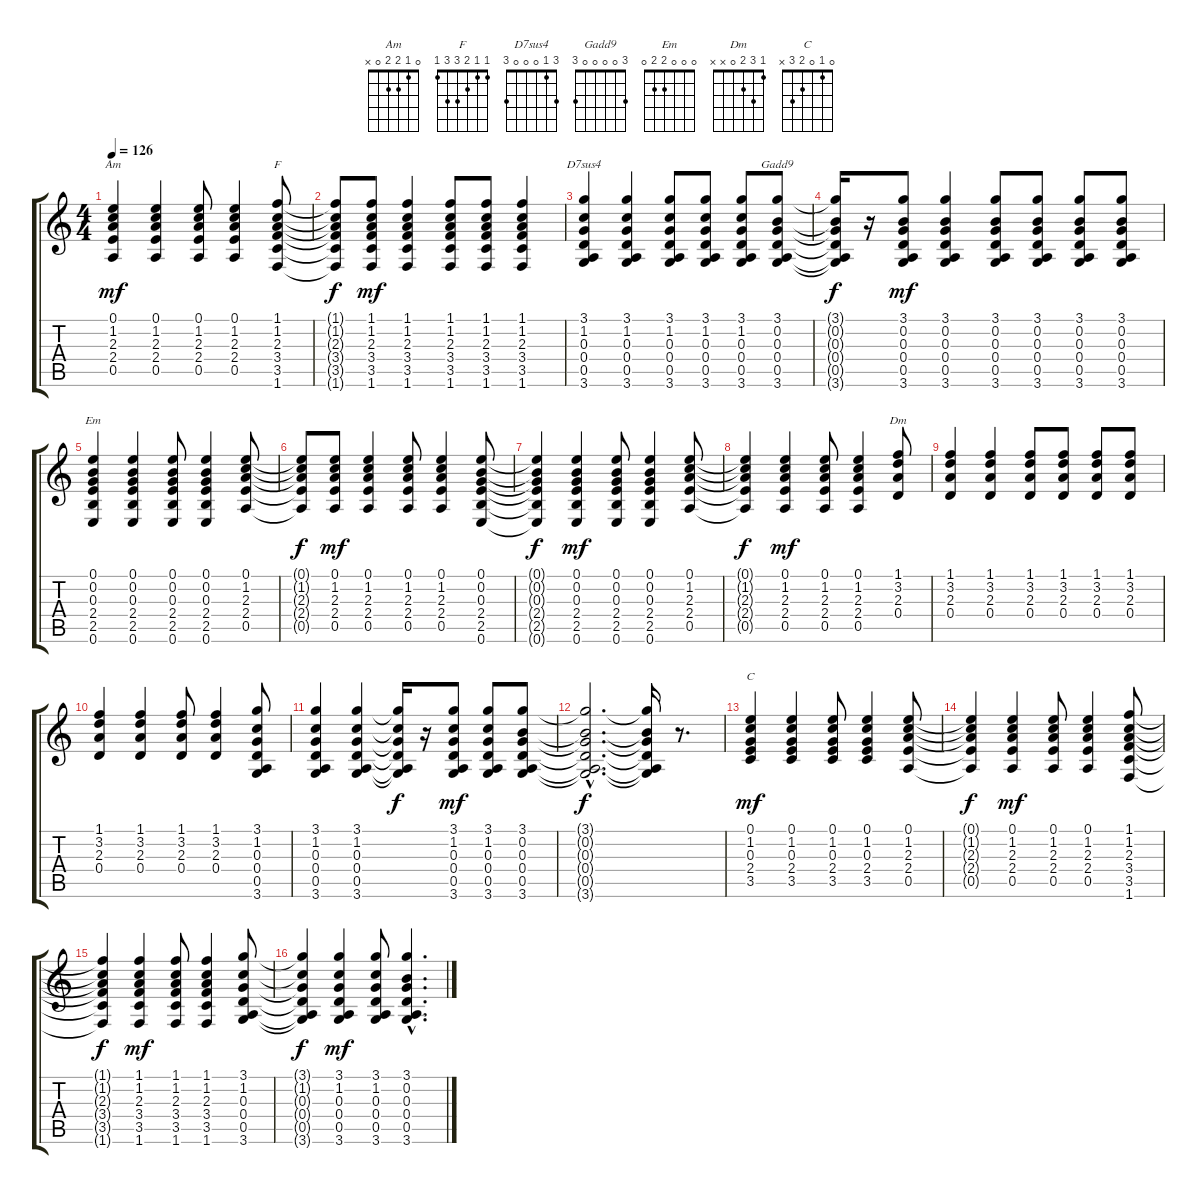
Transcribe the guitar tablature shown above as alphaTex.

\track "" {instrument acousticguitarsteel}
\staff {score tabs}
\tuning (E4 B3 G3 D3 A2 E2) {hide}
\chord ("Am" 0 1 2 2 0 x)
\chord ("F" 1 1 2 3 3 1)
\chord ("D7sus4" 3 1 0 0 0 3)
\chord ("Gadd9" 3 0 0 0 0 3)
\chord ("Em" 0 0 0 2 2 0)
\chord ("Dm" 1 3 2 0 x x)
\chord ("C" 0 1 0 2 3 x)
\ts (4 4)
\tempo 126
\clef g2
\ks c
(0.1 1.2 2.3 2.4 0.5).4{ch "Am" dy mf} (0.1 1.2 2.3 2.4 0.5).4 (0.1 1.2 2.3 2.4 0.5).8 (0.1 1.2 2.3 2.4 0.5).4 (1.1 1.2 2.3 3.4 3.5 1.6).8{ch "F"} |
(1.1{t} 1.2{t} 2.3{t} 3.4{t} 3.5{t} 1.6{t}).8{dy f} (1.1 1.2 2.3 3.4 3.5 1.6).8{dy mf} (1.1 1.2 2.3 3.4 3.5 1.6).4 (1.1 1.2 2.3 3.4 3.5 1.6).8 (1.1 1.2 2.3 3.4 3.5 1.6).8 (1.1 1.2 2.3 3.4 3.5 1.6).4 |
(3.1 1.2 0.3 0.4 0.5 3.6).4{ch "D7sus4"} (3.1 1.2 0.3 0.4 0.5 3.6).4 (3.1 1.2 0.3 0.4 0.5 3.6).8 (3.1 1.2 0.3 0.4 0.5 3.6).8 (3.1 1.2 0.3 0.4 0.5 3.6).8 (3.1 0.2 0.3 0.4 0.5 3.6).8{ch "Gadd9"} |
(3.1{t} 0.2{t} 0.3{t} 0.4{t} 0.5{t} 3.6{t}).16{dy f} r.16 (3.1 0.2 0.3 0.4 0.5 3.6).8{dy mf} (3.1 0.2 0.3 0.4 0.5 3.6).4 (3.1 0.2 0.3 0.4 0.5 3.6).8 (3.1 0.2 0.3 0.4 0.5 3.6).8 (3.1 0.2 0.3 0.4 0.5 3.6).8 (3.1 0.2 0.3 0.4 0.5 3.6).8 |
(0.1 0.2 0.3 2.4 2.5 0.6).4{ch "Em"} (0.1 0.2 0.3 2.4 2.5 0.6).4 (0.1 0.2 0.3 2.4 2.5 0.6).8 (0.1 0.2 0.3 2.4 2.5 0.6).4 (0.1 1.2 2.3 2.4 0.5).8 |
(0.1{t} 1.2{t} 2.3{t} 2.4{t} 0.5{t}).8{dy f} (0.1 1.2 2.3 2.4 0.5).8{dy mf} (0.1 1.2 2.3 2.4 0.5).4 (0.1 1.2 2.3 2.4 0.5).8 (0.1 1.2 2.3 2.4 0.5).4 (0.1 0.2 0.3 2.4 2.5 0.6).8 |
(0.1{t} 0.2{t} 0.3{t} 2.4{t} 2.5{t} 0.6{t}).4{dy f} (0.1 0.2 0.3 2.4 2.5 0.6).4{dy mf} (0.1 0.2 0.3 2.4 2.5 0.6).8 (0.1 0.2 0.3 2.4 2.5 0.6).4 (0.1 1.2 2.3 2.4 0.5).8 |
(0.1{t} 1.2{t} 2.3{t} 2.4{t} 0.5{t}).4{dy f} (0.1 1.2 2.3 2.4 0.5).4{dy mf} (0.1 1.2 2.3 2.4 0.5).8 (0.1 1.2 2.3 2.4 0.5).4 (1.1 3.2 2.3 0.4).8{ch "Dm"} |
(1.1 3.2 2.3 0.4).4 (1.1 3.2 2.3 0.4).4 (1.1 3.2 2.3 0.4).8 (1.1 3.2 2.3 0.4).8 (1.1 3.2 2.3 0.4).8 (1.1 3.2 2.3 0.4).8 |
(1.1 3.2 2.3 0.4).4 (1.1 3.2 2.3 0.4).4 (1.1 3.2 2.3 0.4).8 (1.1 3.2 2.3 0.4).4 (3.1 1.2 0.3 0.4 0.5 3.6).8 |
(3.1 1.2 0.3 0.4 0.5 3.6).4 (3.1 1.2 0.3 0.4 0.5 3.6).4 (3.1{t} 1.2{t} 0.3{t} 0.4{t} 0.5{t} 3.6{t}).16{dy f} r.16 (3.1 1.2 0.3 0.4 0.5 3.6).8{dy mf} (3.1 1.2 0.3 0.4 0.5 3.6).8 (3.1 0.2 0.3 0.4 0.5 3.6).8 |
(3.1{hac t} 0.2{hac t} 0.3{hac t} 0.4{hac t} 0.5{hac t} 3.6{hac t}).2{d dy f} (3.1{t} 0.2{t} 0.3{t} 0.4{t} 0.5{t} 3.6{t}).16 r.8{d} |
(0.1 1.2 0.3 2.4 3.5).4{ch "C" dy mf} (0.1 1.2 0.3 2.4 3.5).4 (0.1 1.2 0.3 2.4 3.5).8 (0.1 1.2 0.3 2.4 3.5).4 (0.1 1.2 2.3 2.4 0.5).8 |
(0.1{t} 1.2{t} 2.3{t} 2.4{t} 0.5{t}).4{dy f} (0.1 1.2 2.3 2.4 0.5).4{dy mf} (0.1 1.2 2.3 2.4 0.5).8 (0.1 1.2 2.3 2.4 0.5).4 (1.1 1.2 2.3 3.4 3.5 1.6).8 |
(1.1{t} 1.2{t} 2.3{t} 3.4{t} 3.5{t} 1.6{t}).4{dy f} (1.1 1.2 2.3 3.4 3.5 1.6).4{dy mf} (1.1 1.2 2.3 3.4 3.5 1.6).8 (1.1 1.2 2.3 3.4 3.5 1.6).4 (3.1 1.2 0.3 0.4 0.5 3.6).8 |
(3.1{t} 1.2{t} 0.3{t} 0.4{t} 0.5{t} 3.6{t}).4{dy f} (3.1 1.2 0.3 0.4 0.5 3.6).4{dy mf} (3.1 1.2 0.3 0.4 0.5 3.6).8 (3.1{hac} 0.2{hac} 0.3{hac} 0.4{hac} 0.5{hac} 3.6{hac}).4{d}
